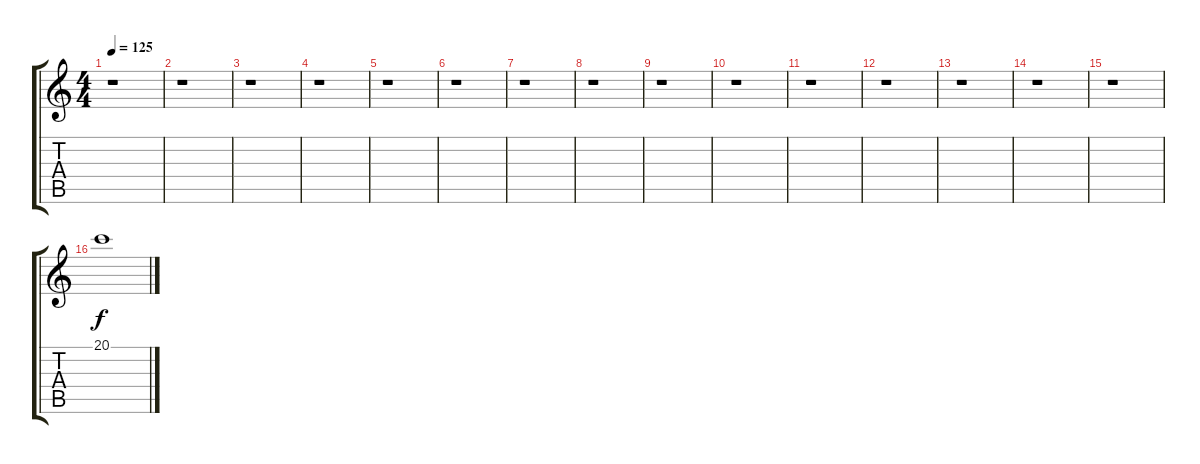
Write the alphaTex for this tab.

\track "" {instrument lead2sawtooth}
\staff {score tabs}
\tuning (E4 B3 G3 D3 A2 E2) {hide}
\ts (4 4)
\tempo 125
\clef g2
\ks c
r.1{dy f} |
r.1 |
r.1 |
r.1 |
r.1 |
r.1 |
r.1 |
r.1 |
r.1 |
r.1 |
r.1 |
r.1 |
r.1 |
r.1 |
r.1 |
20.1.1
